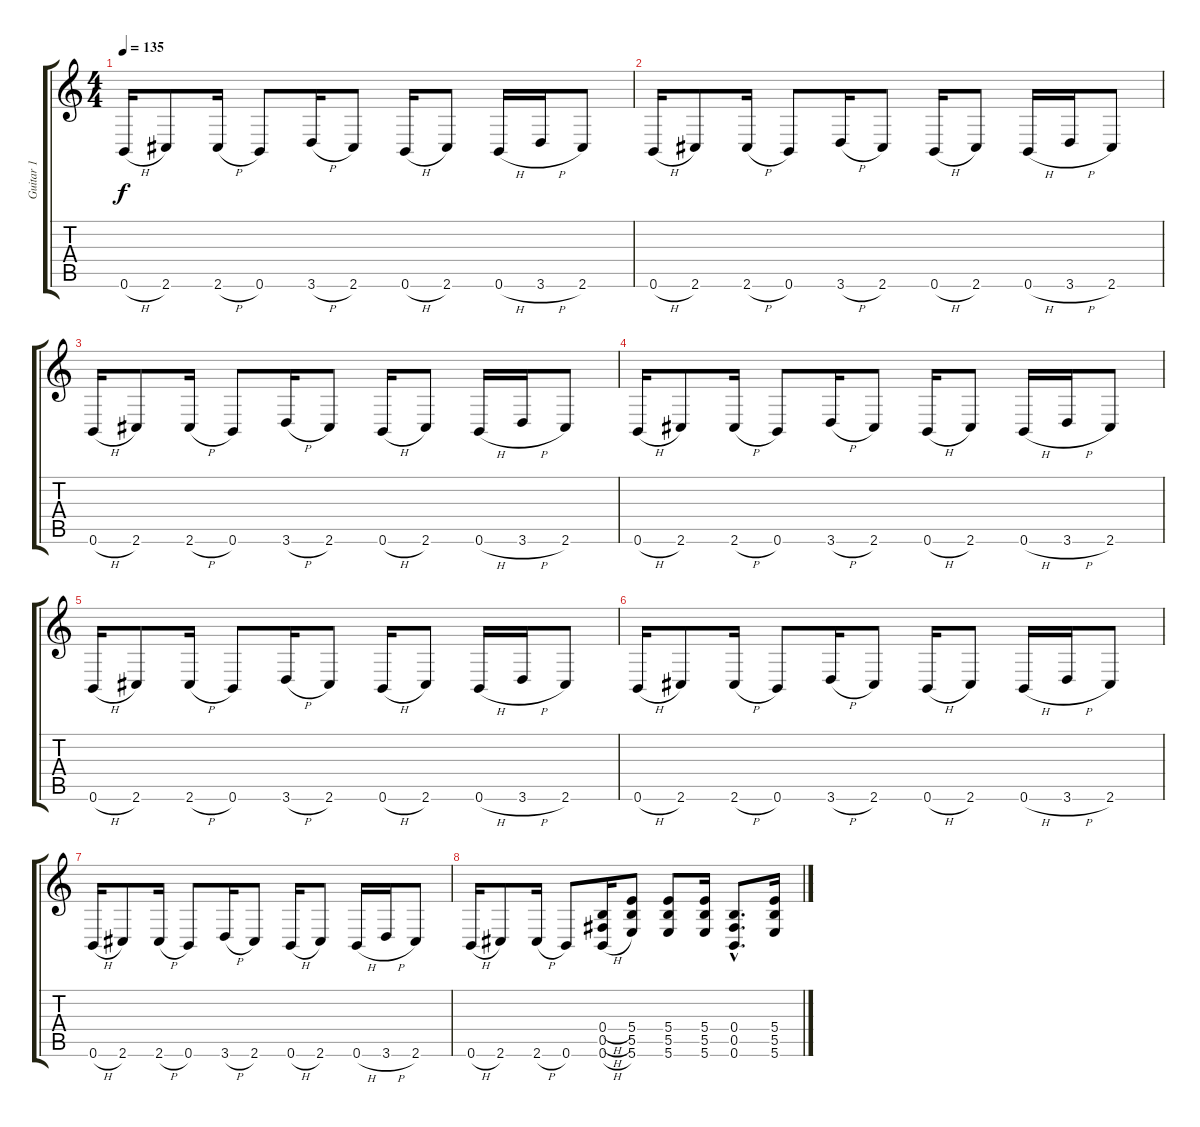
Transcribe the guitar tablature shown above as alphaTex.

\track ("Guitar 1" "Guitar 1") {instrument distortionguitar}
\staff {score tabs}
\tuning (Db4 Ab3 E3 B2 Gb2 B1) {hide}
\ts (4 4)
\tempo 135
\clef g2
\ks c
0.6{h}.16{dy f instrument distortionguitar} 2.6.8 2.6{h}.16 0.6.8 3.6{h}.16 2.6.8 0.6{h}.16 2.6.8 0.6{h}.16 3.6{h}.16 2.6.8 |
0.6{h}.16 2.6.8 2.6{h}.16 0.6.8 3.6{h}.16 2.6.8 0.6{h}.16 2.6.8 0.6{h}.16 3.6{h}.16 2.6.8 |
0.6{h}.16 2.6.8 2.6{h}.16 0.6.8 3.6{h}.16 2.6.8 0.6{h}.16 2.6.8 0.6{h}.16 3.6{h}.16 2.6.8 |
0.6{h}.16 2.6.8 2.6{h}.16 0.6.8 3.6{h}.16 2.6.8 0.6{h}.16 2.6.8 0.6{h}.16 3.6{h}.16 2.6.8 |
0.6{h}.16 2.6.8 2.6{h}.16 0.6.8 3.6{h}.16 2.6.8 0.6{h}.16 2.6.8 0.6{h}.16 3.6{h}.16 2.6.8 |
0.6{h}.16 2.6.8 2.6{h}.16 0.6.8 3.6{h}.16 2.6.8 0.6{h}.16 2.6.8 0.6{h}.16 3.6{h}.16 2.6.8 |
0.6{h}.16 2.6.8 2.6{h}.16 0.6.8 3.6{h}.16 2.6.8 0.6{h}.16 2.6.8 0.6{h}.16 3.6{h}.16 2.6.8 |
0.6{h}.16 2.6.8 2.6{h}.16 0.6.8 (0.4{h} 0.5{h} 0.6{h}).16 (5.4 5.5 5.6).8 (5.4 5.5 5.6).8 (5.4 5.5 5.6).16 (0.4{hac} 0.5{hac} 0.6{hac}).8{d} (5.4 5.5 5.6).16
